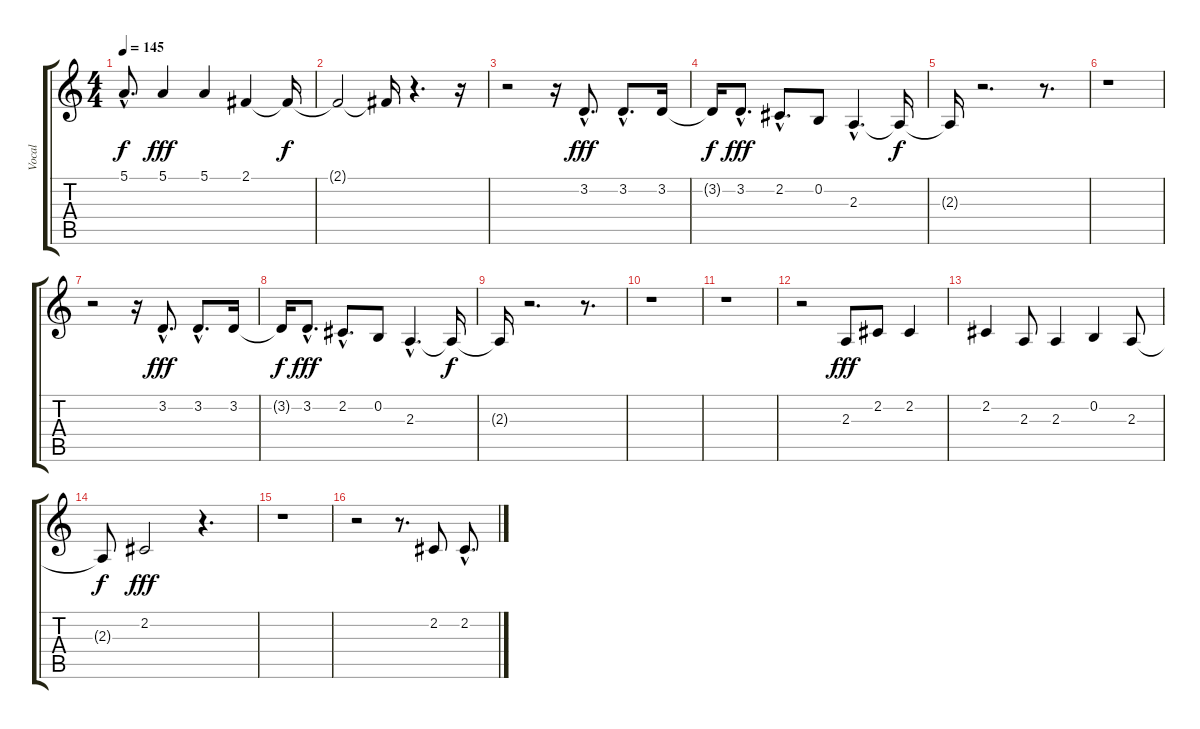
\track ("Vocal " "Vocal ") {instrument oboe}
\staff {score tabs}
\tuning (E4 B3 G3 D3 A2 E2) {hide}
\ts (4 4)
\tempo 145
\clef g2
\ks c
5.1{hac t}.8{d dy f} 5.1.4{dy fff} 5.1.4 2.1.4 2.1{t}.16{dy f} |
2.1{t}.2 2.1{t}.16 r.4{d} r.16 |
r.2 r.16 3.2{hac}.8{d dy fff} 3.2{hac}.8{d} 3.2.16 |
3.2{t}.16{dy f} 3.2{hac}.8{d dy fff} 2.2{hac}.8{d} 0.2.8 2.3{hac}.4{d} 2.3{t}.16{dy f} |
2.3{t}.16 r.2{d} r.8{d} |
r.1 |
r.2 r.16 3.2{hac}.8{d dy fff} 3.2{hac}.8{d} 3.2.16 |
3.2{t}.16{dy f} 3.2{hac}.8{d dy fff} 2.2{hac}.8{d} 0.2.8 2.3{hac}.4{d} 2.3{t}.16{dy f} |
2.3{t}.16 r.2{d} r.8{d} |
r.1 |
r.1 |
r.2 2.3.8{dy fff} 2.2.8 2.2.4 |
2.2.4 2.3.8 2.3.4 0.2.4 2.3.8 |
2.3{t}.8{dy f} 2.2.2{dy fff} r.4{d} |
r.1 |
r.2 r.8{d} 2.2.8 2.2{hac}.8{d}
